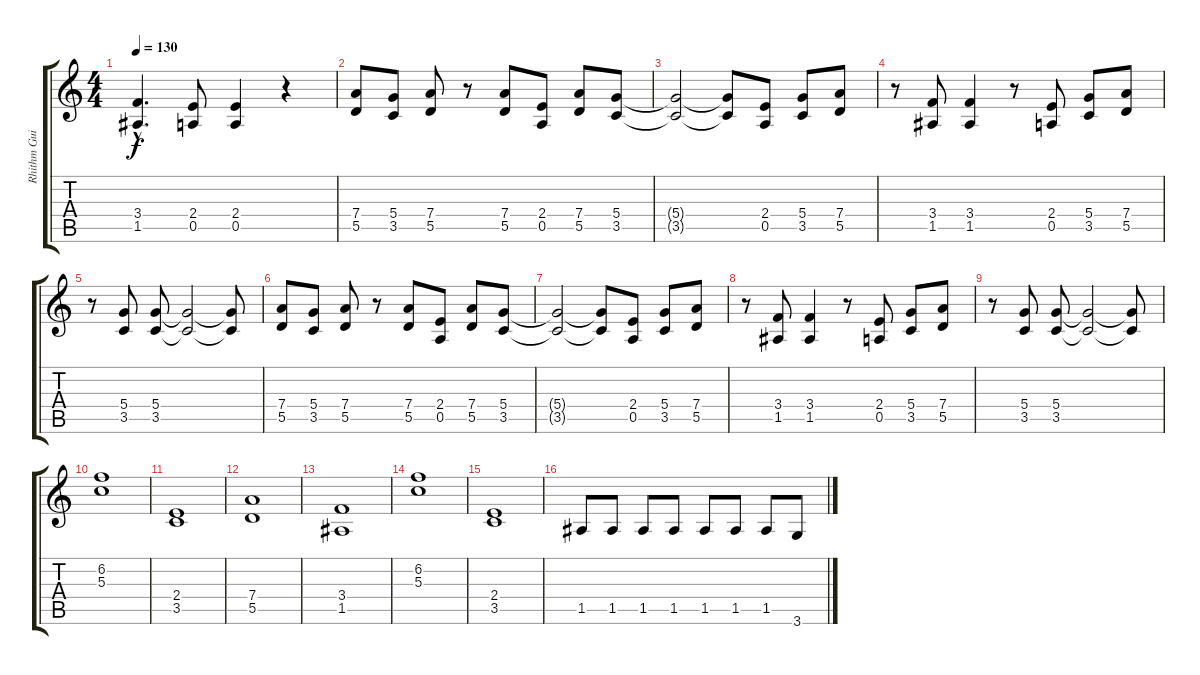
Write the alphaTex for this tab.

\track ("Rhithm Guitar" "Rhithm Gui") {instrument distortionguitar}
\staff {score tabs}
\tuning (E4 B3 G3 D3 A2 E2) {hide}
\ts (4 4)
\tempo 130
\clef g2
\ks c
(3.4{hac} 1.5{hac}).4{d dy f} (2.4 0.5).8 (2.4 0.5).4 r.4 |
(7.4 5.5).8 (5.4 3.5).8 (7.4 5.5).8 r.8 (7.4 5.5).8 (2.4 0.5).8 (7.4 5.5).8 (5.4 3.5).8 |
(5.4{t} 3.5{t}).2 (5.4{t} 3.5{t}).8 (2.4 0.5).8 (5.4 3.5).8 (7.4 5.5).8 |
r.8 (3.4 1.5).8 (3.4 1.5).4 r.8 (2.4 0.5).8 (5.4 3.5).8 (7.4 5.5).8 |
r.8 (5.4 3.5).8 (5.4 3.5).8 (5.4{t} 3.5{t}).2 (5.4{t} 3.5{t}).8 |
(7.4 5.5).8 (5.4 3.5).8 (7.4 5.5).8 r.8 (7.4 5.5).8 (2.4 0.5).8 (7.4 5.5).8 (5.4 3.5).8 |
(5.4{t} 3.5{t}).2 (5.4{t} 3.5{t}).8 (2.4 0.5).8 (5.4 3.5).8 (7.4 5.5).8 |
r.8 (3.4 1.5).8 (3.4 1.5).4 r.8 (2.4 0.5).8 (5.4 3.5).8 (7.4 5.5).8 |
r.8 (5.4 3.5).8 (5.4 3.5).8 (5.4{t} 3.5{t}).2 (5.4{t} 3.5{t}).8 |
(6.2 5.3).1 |
(2.4 3.5).1 |
(7.4 5.5).1 |
(3.4 1.5).1 |
(6.2 5.3).1 |
(2.4 3.5).1 |
1.5.8 1.5.8 1.5.8 1.5.8 1.5.8 1.5.8 1.5.8 3.6.8
